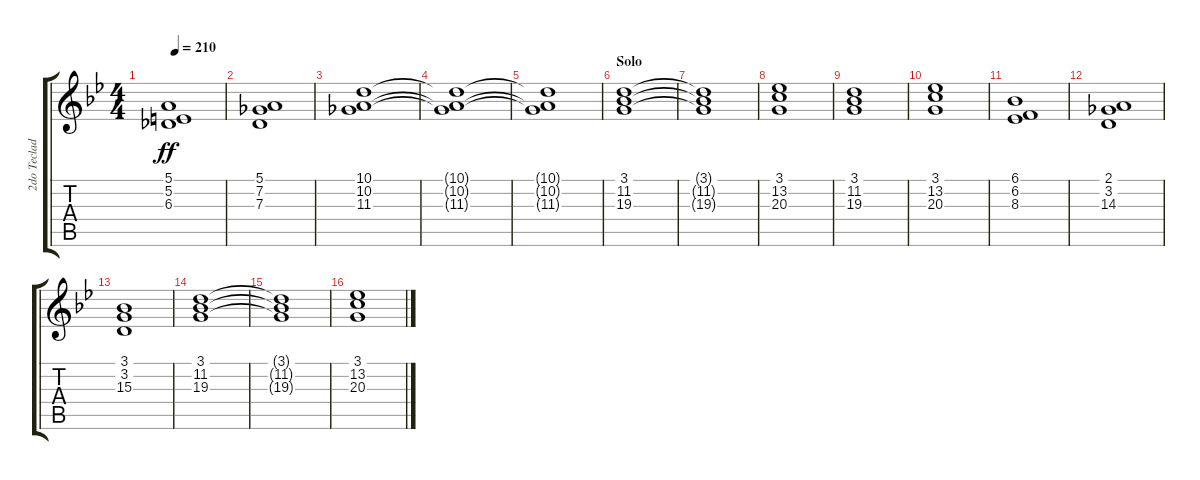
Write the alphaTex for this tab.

\track ("2do Teclado" "2do Teclad") {instrument stringensemble1}
\staff {score tabs}
\tuning (E4 B3 G3 D3 A2 E2) {hide}
\ts (4 4)
\tempo 210
\clef g2
\ks gminor
(5.1 5.2 6.3).1{dy ff} |
(5.1 7.2 7.3).1 |
(10.1 10.2 11.3).1 |
(10.1{t} 10.2{t} 11.3{t}).1 |
(10.1{t} 10.2{t} 11.3{t}).1 |
\section ("" "Solo")
(3.1 11.2 19.3).1 |
(3.1{t} 11.2{t} 19.3{t}).1 |
(3.1 13.2 20.3).1 |
(3.1 11.2 19.3).1 |
(3.1 13.2 20.3).1 |
(6.1 6.2 8.3).1 |
(2.1 3.2 14.3).1 |
(3.1 3.2 15.3).1 |
(3.1 11.2 19.3).1 |
(3.1{t} 11.2{t} 19.3{t}).1 |
(3.1 13.2 20.3).1
